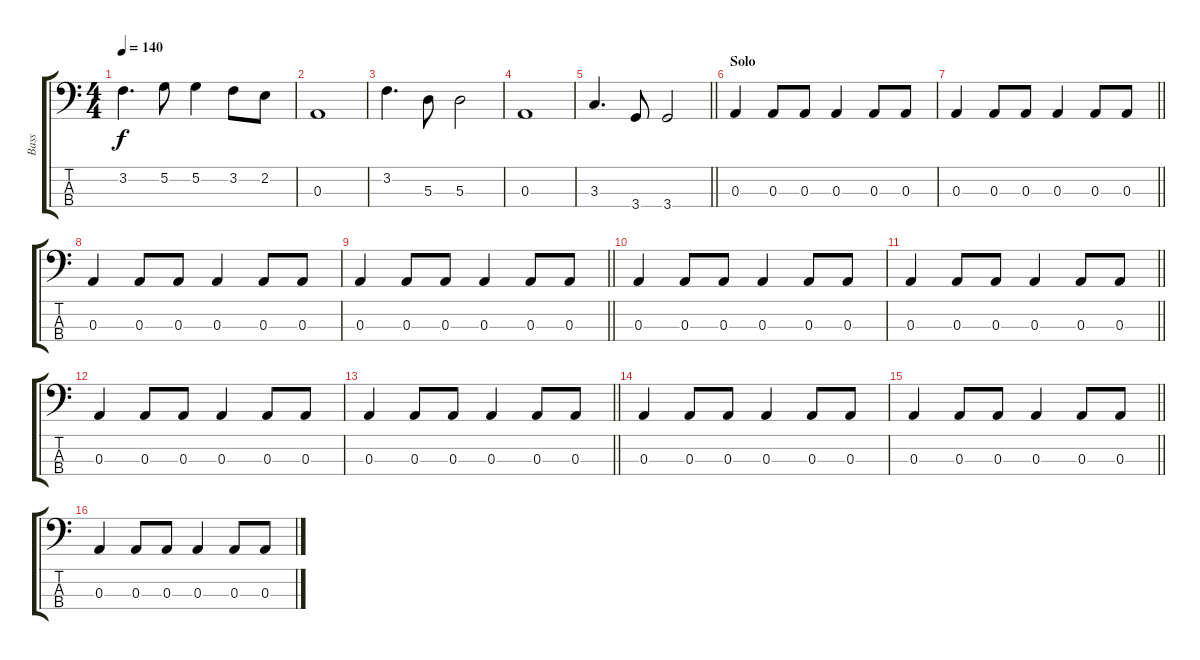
\track ("Bass" "Bass") {instrument electricbassfinger}
\staff {score tabs}
\tuning (G2 D2 A1 E1) {hide}
\ts (4 4)
\tempo 140
\clef f4
\ks c
3.2.4{d dy f} 5.2.8 5.2.4 3.2.8 2.2.8 |
0.3.1 |
3.2.4{d} 5.3.8 5.3.2 |
0.3.1 |
\barLineRight lightlight
3.3.4{d} 3.4.8 3.4.2 |
\section ("" "Solo")
0.3.4{volume 13} 0.3.8 0.3.8 0.3.4 0.3.8 0.3.8 |
\barLineRight lightlight
0.3.4 0.3.8 0.3.8 0.3.4 0.3.8 0.3.8 |
0.3.4 0.3.8 0.3.8 0.3.4 0.3.8 0.3.8 |
\barLineRight lightlight
0.3.4 0.3.8 0.3.8 0.3.4 0.3.8 0.3.8 |
0.3.4 0.3.8 0.3.8 0.3.4 0.3.8 0.3.8 |
\barLineRight lightlight
0.3.4 0.3.8 0.3.8 0.3.4 0.3.8 0.3.8 |
0.3.4 0.3.8 0.3.8 0.3.4 0.3.8 0.3.8 |
\barLineRight lightlight
0.3.4 0.3.8 0.3.8 0.3.4 0.3.8 0.3.8 |
0.3.4 0.3.8 0.3.8 0.3.4 0.3.8 0.3.8 |
\barLineRight lightlight
0.3.4 0.3.8 0.3.8 0.3.4 0.3.8 0.3.8 |
0.3.4 0.3.8 0.3.8 0.3.4 0.3.8 0.3.8
